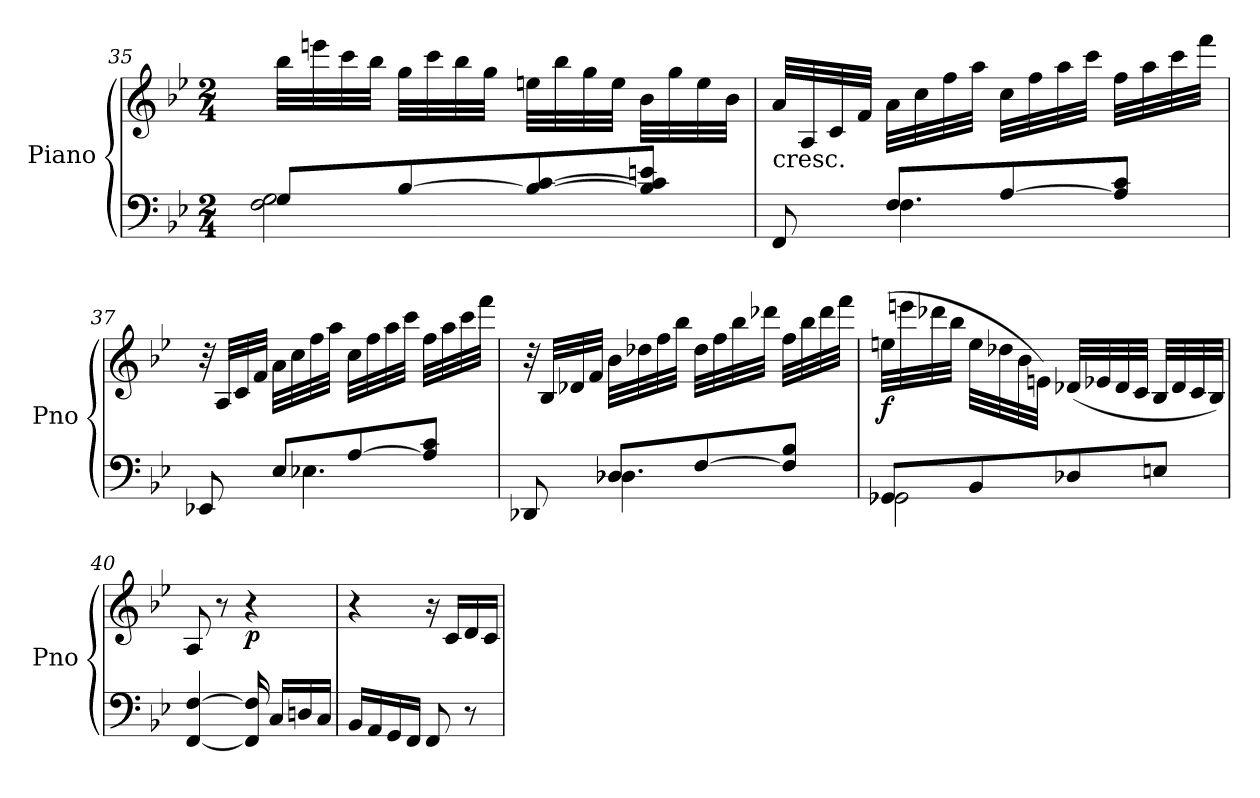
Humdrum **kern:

**kern	**kern	**dynam
*part1	*part1	*part1
*staff2	*staff1	*staff1/2
*I"Piano	*	*
*I'Pno	*	*
!!LO:LB:g=z
*clefF4	*clefG2	*
*k[b-e-]	*k[b-e-]	*
*B-:	*B-:	*
*M2/4	*M2/4	*
=35	=35	=35
*^	*	*
8G/L	2F\ 2G\	32bb-\LLL	.
.	.	32eeen\	.
.	.	32ccc\	.
.	.	32bb-\JJJ	.
[8B-/	.	32gg\LLL	.
.	.	32ccc\	.
.	.	32bb-\	.
.	.	32gg\JJJ	.
8B-/_ [8c/	.	32een\LLL	.
.	.	32bb-\	.
.	.	32gg\	.
.	.	32ee\JJJ	.
8B-/] 8c/] 8en/J	.	32b-\LLL	.
.	.	32gg\	.
.	.	32ee\	.
.	.	32b-\JJJ	.
=36	=36	=36	=36
!	!	!LO:TX:b:t=cresc.	!
8FF/	8ryy	32a/LLL	.
.	.	32A/	.
.	.	32c/	.
.	.	32f/JJJ	.
8F/L	4.F\	32a\LLL	.
.	.	32cc\	.
.	.	32ff\	.
.	.	32aa\JJJ	.
[8A/	.	32cc\LLL	.
.	.	32ff\	.
.	.	32aa\	.
.	.	32ccc\JJJ	.
8A/] 8c/J	.	32ff\LLL	.
.	.	32aa\	.
.	.	32ccc\	.
.	.	32fff\JJJ	.
=37	=37	=37	=37
8EE-X/	8ryy	32r	.
.	.	32A/LLL	.
.	.	32c/	.
.	.	32f/JJJ	.
8E-/L	4.E-X\	32a\LLL	.
.	.	32cc\	.
.	.	32ff\	.
.	.	32aa\JJJ	.
[8A/	.	32cc\LLL	.
.	.	32ff\	.
.	.	32aa\	.
.	.	32ccc\JJJ	.
8A/] 8c/J	.	32ff\LLL	.
.	.	32aa\	.
.	.	32ccc\	.
.	.	32fff\JJJ	.
!!LO:LB:g=z
=38	=38	=38	=38
8DD-X/	8ryy	32r	.
.	.	32B-/LLL	.
.	.	32d-X/	.
.	.	32f/JJJ	.
8D-/L	4.D-X\	32b-\LLL	.
.	.	32dd-X\	.
.	.	32ff\	.
.	.	32bb-\JJJ	.
[8F/	.	32dd-\LLL	.
.	.	32ff\	.
.	.	32bb-\	.
.	.	32ddd-X\JJJ	.
8F/] 8B-/J	.	32ff\LLL	.
.	.	32bb-\	.
.	.	32ddd-\	.
.	.	32fff\JJJ	.
=39	=39	=39	=39
!	!	!	!LO:DY:b
8GG-X/L	2GG-\	(32een\LLL	f
.	.	32eeen\	.
.	.	32ddd-X\	.
.	.	32bb-\JJJ	.
8BB-/	.	32ee\LLL	.
.	.	32dd-X\	.
.	.	32b-\	.
.	.	32en\JJJ)	.
8D-X/	.	(32d-X/LLL	.
.	.	32e-X/	.
.	.	32d-/	.
.	.	32c/JJJ	.
8En/J	.	32B-/LLL	.
.	.	32d-/	.
.	.	32c/	.
.	.	32B-/JJJ)	.
*v	*v	*	*
=40	=40	=40
!	!	!LO:DY:b=2
!	!	!LO:DY:n=1:b
[4FF/ [4F/	8A/	fp f
.	8r	.
!	!	!LO:DY:n=2:b
16FF/] 16F/]	4r	p
16C/LL	.	.
16Dn/	.	.
16C/JJ	.	.
!!LO:LB:g=z
=41	=41	=41
16BB-/LL	4r	.
16AA/	.	.
16GG/	.	.
16FF/JJ	.	.
8FF/	16r	.
.	16c/LL	.
8r	16d/	.
.	16c/JJ	.
=	=	=
*-	*-	*-
